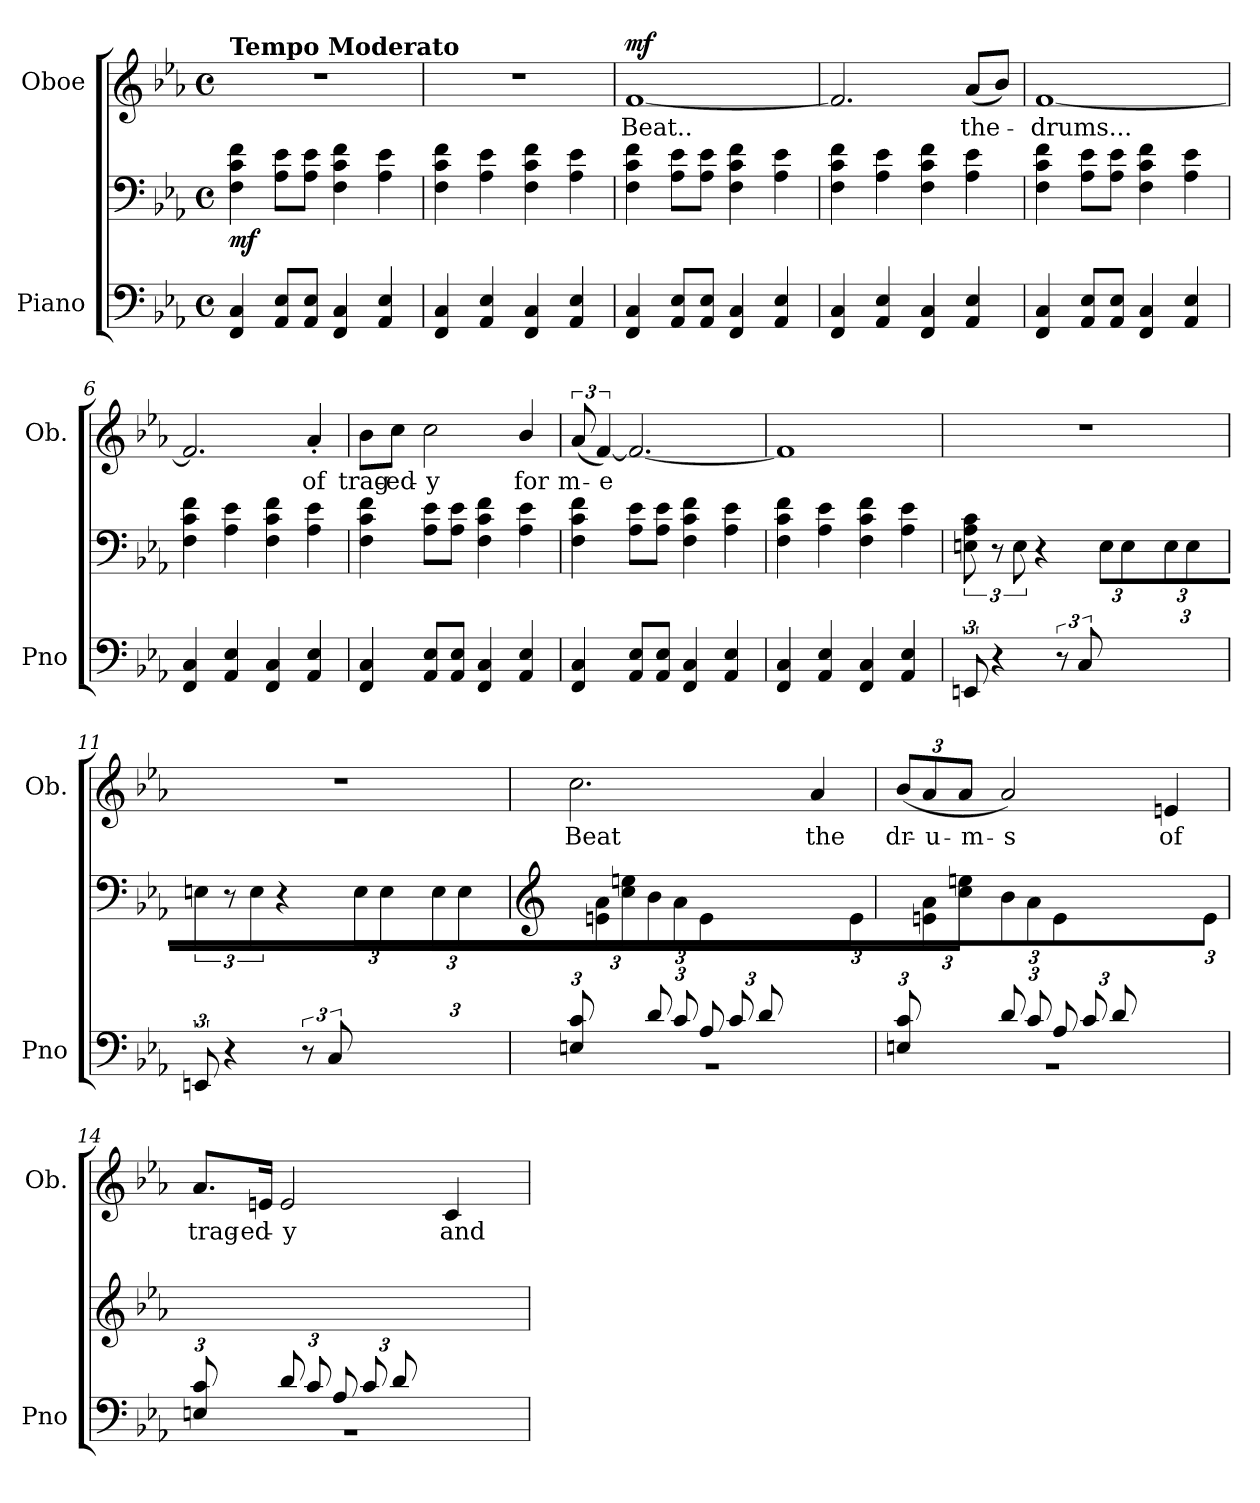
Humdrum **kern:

**kern	**kern	**dynam	**kern	**text	**dynam
*part2	*part2	*part2	*part1	*part1	*part1
*staff3	*staff2	*staff2/3	*staff1	*staff1	*staff1
*I"Piano	*	*	*I"Oboe	*	*
*I'Pno	*	*	*I'Ob.	*	*
*clefF4	*clefF4	*	*clefG2	*	*
*k[b-e-a-]	*k[b-e-a-]	*	*k[b-e-a-]	*	*
*M4/4	*M4/4	*	*M4/4	*	*
*met(c)	*met(c)	*	*met(c)	*	*
=1	=1	=1	=1	=1	=1
!	!	!	!LO:TX:a:B:t=Tempo Moderato	!	!
!	!	!LO:DY:b	!	!	!
4FF/ 4C/	4F\ 4c\ 4f\	mf	1r	.	.
8AA-/ 8E-/L	8A-\ 8e-\L	.	.	.	.
8AA-/ 8E-/J	8A-\ 8e-\J	.	.	.	.
4FF/ 4C/	4F\ 4c\ 4f\	.	.	.	.
4AA-/ 4E-/	4A-\ 4e-\	.	.	.	.
=2	=2	=2	=2	=2	=2
4FF/ 4C/	4F\ 4c\ 4f\	.	1r	.	.
4AA-/ 4E-/	4A-\ 4e-\	.	.	.	.
4FF/ 4C/	4F\ 4c\ 4f\	.	.	.	.
4AA-/ 4E-/	4A-\ 4e-\	.	.	.	.
=3	=3	=3	=3	=3	=3
!	!	!	!	!LO:LY:b	!LO:DY:a
4FF/ 4C/	4F\ 4c\ 4f\	.	[1f	Beat..	mf
8AA-/ 8E-/L	8A-\ 8e-\L	.	.	.	.
8AA-/ 8E-/J	8A-\ 8e-\J	.	.	.	.
4FF/ 4C/	4F\ 4c\ 4f\	.	.	.	.
4AA-/ 4E-/	4A-\ 4e-\	.	.	.	.
=4	=4	=4	=4	=4	=4
4FF/ 4C/	4F\ 4c\ 4f\	.	2.f/]	.	.
4AA-/ 4E-/	4A-\ 4e-\	.	.	.	.
4FF/ 4C/	4F\ 4c\ 4f\	.	.	.	.
!	!	!	!	!LO:LY:b	!
4AA-/ 4E-/	4A-\ 4e-\	.	(<8a-/L	the-	.
.	.	.	8b-/J)	.	.
=5	=5	=5	=5	=5	=5
!	!	!	!	!LO:LY:b	!
4FF/ 4C/	4F\ 4c\ 4f\	.	[1f	-drums...	.
8AA-/ 8E-/L	8A-\ 8e-\L	.	.	.	.
8AA-/ 8E-/J	8A-\ 8e-\J	.	.	.	.
4FF/ 4C/	4F\ 4c\ 4f\	.	.	.	.
4AA-/ 4E-/	4A-\ 4e-\	.	.	.	.
=6	=6	=6	=6	=6	=6
4FF/ 4C/	4F\ 4c\ 4f\	.	2.f/]	.	.
4AA-/ 4E-/	4A-\ 4e-\	.	.	.	.
4FF/ 4C/	4F\ 4c\ 4f\	.	.	.	.
!	!	!	!	!LO:LY:b	!
4AA-/ 4E-/	4A-\ 4e-\	.	4a-'/	of	.
!!LO:LB:g=z
=7	=7	=7	=7	=7	=7
!	!	!	!	!LO:LY:b	!
4FF/ 4C/	4F\ 4c\ 4f\	.	8b-\L	trag-	.
!	!	!	!	!LO:LY:b	!
.	.	.	8cc\J	-ed-	.
!	!	!	!	!LO:LY:b	!
8AA-/ 8E-/L	8A-\ 8e-\L	.	2cc\	-y	.
8AA-/ 8E-/J	8A-\ 8e-\J	.	.	.	.
4FF/ 4C/	4F\ 4c\ 4f\	.	.	.	.
!	!	!	!	!LO:LY:b	!
4AA-/ 4E-/	4A-\ 4e-\	.	4b-/	for	.
=8	=8	=8	=8	=8	=8
!	!	!	!	!LO:LY:b	!
4FF/ 4C/	4F\ 4c\ 4f\	.	(<12a-/	m-	.
!	!	!	!	!LO:LY:b	!
.	.	.	[6f/)	-e	.
8AA-/ 8E-/L	8A-\ 8e-\L	.	2.f/_	.	.
8AA-/ 8E-/J	8A-\ 8e-\J	.	.	.	.
4FF/ 4C/	4F\ 4c\ 4f\	.	.	.	.
4AA-/ 4E-/	4A-\ 4e-\	.	.	.	.
=9	=9	=9	=9	=9	=9
4FF/ 4C/	4F\ 4c\ 4f\	.	1f]	.	.
4AA-/ 4E-/	4A-\ 4e-\	.	.	.	.
4FF/ 4C/	4F\ 4c\ 4f\	.	.	.	.
4AA-/ 4E-/	4A-\ 4e-\	.	.	.	.
=10	=10	=10	=10	=10	=10
*^	*	*	*	*	*
3%2ryy	12EEn/	12En\ 12A-\ 12c\	.	1r	.	.
.	4r	12r	.	.	.	.
.	.	12E\	.	.	.	.
.	.	4r	.	.	.	.
.	12r	.	.	.	.	.
.	12C/	.	.	.	.	.
*	*	*Xbrackettup	*	*	*	*
.	2ryy	12E\L	.	.	.	.
.	.	12E\	.	.	.	.
12C/J	.	12ryy	.	.	.	.
6ryy	.	12E\L	.	.	.	.
.	.	12E\	.	.	.	.
12C/J	.	12ryy	.	.	.	.
=11	=11	=11	=11	=11	=11	=11
*	*	*brackettup	*	*	*	*
3%2ryy	12EEn/	12En\	.	1r	.	.
.	4r	12r	.	.	.	.
.	.	12E\	.	.	.	.
.	.	4r	.	.	.	.
.	12r	.	.	.	.	.
.	12C/	.	.	.	.	.
*	*	*Xbrackettup	*	*	*	*
.	2ryy	12E\L	.	.	.	.
.	.	12E\	.	.	.	.
12C/J	.	12ryy	.	.	.	.
6ryy	.	12E\L	.	.	.	.
.	.	12E\	.	.	.	.
12C/J	.	12ryy	.	.	.	.
!!LO:LB:g=z
=12	=12	=12	=12	=12	=12	=12
*	*	*clefG2	*	*	*	*
*Xbrackettup	*	*	*	*	*	*
!	!	!	!	!	!LO:LY:b	!
(>12En/ 12c/L	1r	12ryy	.	2.cc\	Beat	.
12%5ryy	.	12en\ 12a-\	.	.	.	.
.	.	12cc\ 12een\J	.	.	.	.
.	.	12b-/L	.	.	.	.
.	.	12a-/	.	.	.	.
.	.	12e/J	.	.	.	.
12d/L	.	12%5ryy	.	.	.	.
12c/	.	.	.	.	.	.
12A-/J	.	.	.	.	.	.
!	!	!	!	!	!LO:LY:b	!
12c/L	.	.	.	4a-/	the	.
12d/	.	.	.	.	.	.
12ryy	.	12e\J)	.	.	.	.
=13	=13	=13	=13	=13	=13	=13
*	*	*	*	*Xbrackettup	*	*
!	!	!	!	!	!LO:LY:b	!
(>12En/ 12c/L	1r	12ryy	.	(<12b-/L	dr-	.
!	!	!	!	!	!LO:LY:b	!
12%5ryy	.	12en\ 12a-\	.	12a-/	-u-	.
!	!	!	!	!	!LO:LY:b	!
.	.	12cc\ 12een\J	.	12a-/J	-m-	.
!	!	!	!	!	!LO:LY:b	!
.	.	12b-/L	.	2a-/)	-s	.
.	.	12a-/	.	.	.	.
.	.	12e/J	.	.	.	.
12d/L	.	12%5ryy	.	.	.	.
12c/	.	.	.	.	.	.
12A-/J	.	.	.	.	.	.
!	!	!	!	!	!LO:LY:b	!
12c/L	.	.	.	4en/	of	.
12d/	.	.	.	.	.	.
12ryy	.	12e\J)	.	.	.	.
=14	=14	=14	=14	=14	=14	=14
!	!	!	!	!	!LO:LY:b	!
(>12En/ 12c/L	1r	12ryy	.	8.a-/L	trag-	.
12%5ryy	.	12en\ 12a-\	.	.	.	.
.	.	12cc\ 12een\J	.	.	.	.
!	!	!	!	!	!LO:LY:b	!
.	.	.	.	16en/Jk	-ed-	.
!	!	!	!	!	!LO:LY:b	!
.	.	12b-/L	.	2e/	-y	.
.	.	12a-/	.	.	.	.
.	.	12e/J	.	.	.	.
12d/L	.	12%5ryy	.	.	.	.
12c/	.	.	.	.	.	.
12A-/J	.	.	.	.	.	.
!	!	!	!	!	!LO:LY:b	!
12c/L	.	.	.	4c/	and	.
12d/	.	.	.	.	.	.
12ryy	.	12e\J)	.	.	.	.
*v	*v	*	*	*	*	*
=	=	=	=	=	=
*-	*-	*-	*-	*-	*-
